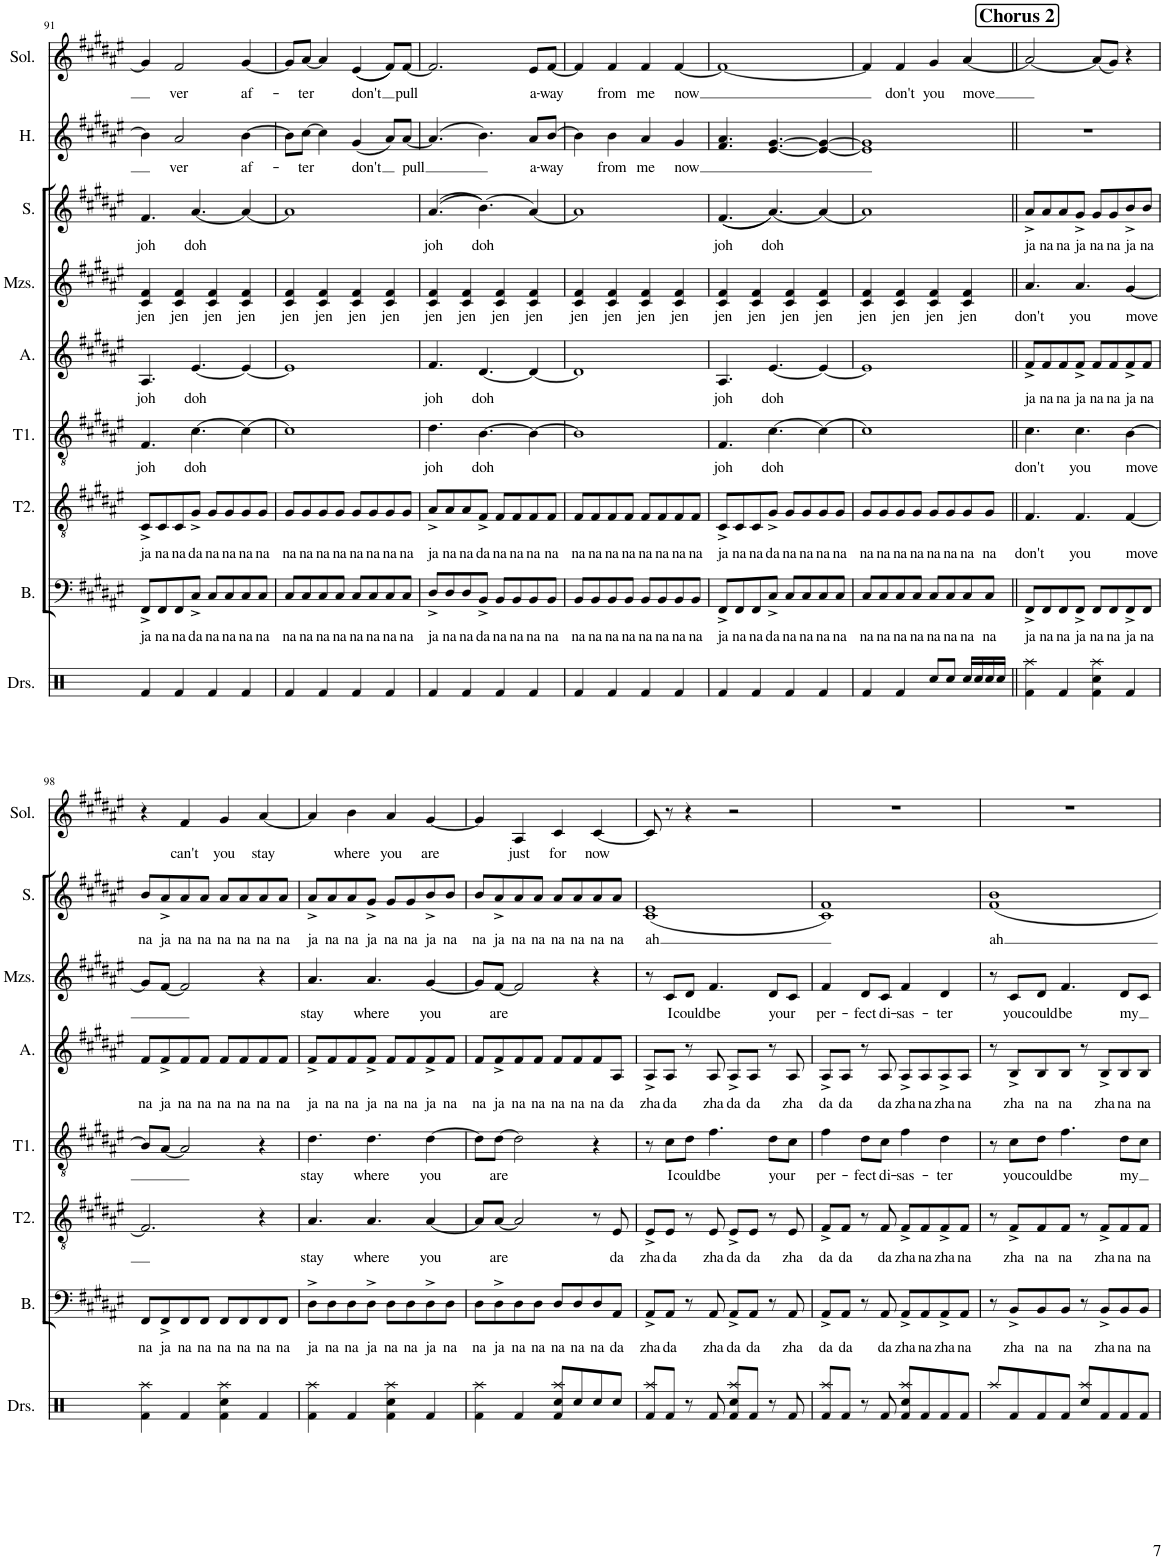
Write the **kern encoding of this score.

**kern	**text	**kern	**text	**kern	**text	**kern	**text	**kern	**text	**kern	**text	**kern	**text	**kern	**text
*part8	*part8	*part7	*part7	*part6	*part6	*part5	*part5	*part4	*part4	*part3	*part3	*part2	*part2	*part1	*part1
*staff8	*staff8	*staff7	*staff7	*staff6	*staff6	*staff5	*staff5	*staff4	*staff4	*staff3	*staff3	*staff2	*staff2	*staff1	*staff1
*I"Bass	*	*I"Tenor 2	*	*I"Tenor 1	*	*I"Alto	*	*I"Mezzo	*	*I"Soprano	*	*I"Harmony	*	*I"Solo	*
*I'B.	*	*I'T2.	*	*I'T1.	*	*I'A.	*	*	*	*I'S.	*	*I'H.	*	*I'Sol.	*
!!LO:PB:g=z
*clefF4	*	*clefGv2	*	*clefGv2	*	*clefG2	*	*clefG2	*	*clefG2	*	*clefG2	*	*clefG2	*
*k[f#c#g#d#a#e#]	*	*k[f#c#g#d#a#e#]	*	*k[f#c#g#d#a#e#]	*	*k[f#c#g#d#a#e#]	*	*k[f#c#g#d#a#e#]	*	*k[f#c#g#d#a#e#]	*	*k[f#c#g#d#a#e#]	*	*k[f#c#g#d#a#e#]	*
*M4/4	*	*M4/4	*	*M4/4	*	*M4/4	*	*M4/4	*	*M4/4	*	*M4/4	*	*M4/4	*
=91	=91	=91	=91	=91	=91	=91	=91	=91	=91	=91	=91	=91	=91	=91	=91
!	!LO:LY:b	!	!LO:LY:b	!	!LO:LY:b	!	!LO:LY:b	!	!LO:LY:b	!	!LO:LY:b	!	!	!	!
8FF#^/L	ja	8C#^/L	ja	4.F#/	joh	4.A#/	joh	4c#/ 4f#/	jen	4.f#/	joh	4b\]	.	4g#/]	.
!	!LO:LY:b	!	!LO:LY:b	!	!	!	!	!	!	!	!	!	!	!	!
8FF#/	na	8C#/	na	.	.	.	.	.	.	.	.	.	.	.	.
!	!LO:LY:b	!	!LO:LY:b	!	!	!	!	!	!LO:LY:b	!	!	!	!LO:LY:b	!	!LO:LY:b
8FF#/	na	8C#/	na	.	.	.	.	4c#/ 4f#/	jen	.	.	2a#/	ver	2f#/	ver
!	!LO:LY:b	!	!LO:LY:b	!	!LO:LY:b	!	!LO:LY:b	!	!	!	!LO:LY:b	!	!	!	!
8C#^/J	da	8G#^/J	da	[4.c#\	doh	[4.e#/	doh	.	.	[4.a#/	doh	.	.	.	.
!	!LO:LY:b	!	!LO:LY:b	!	!	!	!	!	!LO:LY:b	!	!	!	!	!	!
8C#/L	na	8G#/L	na	.	.	.	.	4c#/ 4f#/	jen	.	.	.	.	.	.
!	!LO:LY:b	!	!LO:LY:b	!	!	!	!	!	!	!	!	!	!	!	!
8C#/	na	8G#/	na	.	.	.	.	.	.	.	.	.	.	.	.
!	!LO:LY:b	!	!LO:LY:b	!	!	!	!	!	!LO:LY:b	!	!	!	!LO:LY:b	!	!LO:LY:b
8C#/	na	8G#/	na	4c#\_	.	4e#/_	.	4c#/ 4f#/	jen	4a#/_	.	[4b\	af-	[4g#/	af-
!	!LO:LY:b	!	!LO:LY:b	!	!	!	!	!	!	!	!	!	!	!	!
8C#/J	na	8G#/J	na	.	.	.	.	.	.	.	.	.	.	.	.
=92	=92	=92	=92	=92	=92	=92	=92	=92	=92	=92	=92	=92	=92	=92	=92
!	!LO:LY:b	!	!LO:LY:b	!	!	!	!	!	!LO:LY:b	!	!	!	!	!	!
8C#/L	na	8G#/L	na	1c#]	.	1e#]	.	4c#/ 4f#/	jen	1a#]	.	8b\L]	.	8g#/L]	.
!	!LO:LY:b	!	!LO:LY:b	!	!	!	!	!	!	!	!	!	!LO:LY:b	!	!LO:LY:b
8C#/	na	8G#/	na	.	.	.	.	.	.	.	.	[8cc#\J	-ter	[8a#/J	-ter
!	!LO:LY:b	!	!LO:LY:b	!	!	!	!	!	!LO:LY:b	!	!	!	!	!	!
8C#/	na	8G#/	na	.	.	.	.	4c#/ 4f#/	jen	.	.	4cc#\]	.	4a#/]	.
!	!LO:LY:b	!	!LO:LY:b	!	!	!	!	!	!	!	!	!	!	!	!
8C#/J	na	8G#/J	na	.	.	.	.	.	.	.	.	.	.	.	.
!	!LO:LY:b	!	!LO:LY:b	!	!	!	!	!	!LO:LY:b	!	!	!	!LO:LY:b	!	!LO:LY:b
8C#/L	na	8G#/L	na	.	.	.	.	4c#/ 4f#/	jen	.	.	(4g#/	don't	((4e#/	don't
!	!LO:LY:b	!	!LO:LY:b	!	!	!	!	!	!	!	!	!	!	!	!
8C#/	na	8G#/	na	.	.	.	.	.	.	.	.	.	.	.	.
!	!LO:LY:b	!	!LO:LY:b	!	!	!	!	!	!LO:LY:b	!	!	!	!	!	!
8C#/	na	8G#/	na	.	.	.	.	4c#/ 4f#/	jen	.	.	8a#/L)	.	8f#/L))	.
!	!LO:LY:b	!	!LO:LY:b	!	!	!	!	!	!	!	!	!	!LO:LY:b	!	!LO:LY:b
8C#/J	na	8G#/J	na	.	.	.	.	.	.	.	.	[8a#/J	pull	[8f#/J	pull
=93	=93	=93	=93	=93	=93	=93	=93	=93	=93	=93	=93	=93	=93	=93	=93
!	!LO:LY:b	!	!LO:LY:b	!	!LO:LY:b	!	!LO:LY:b	!	!LO:LY:b	!	!LO:LY:b	!	!	!	!
8D#^/L	ja	8A#^/L	ja	4.d#\	joh	4.f#/	joh	4c#/ 4f#/	jen	((4.a#/	joh	(4.a#/]	.	2.f#/]	.
!	!LO:LY:b	!	!LO:LY:b	!	!	!	!	!	!	!	!	!	!	!	!
8D#/	na	8A#/	na	.	.	.	.	.	.	.	.	.	.	.	.
!	!LO:LY:b	!	!LO:LY:b	!	!	!	!	!	!LO:LY:b	!	!	!	!	!	!
8D#/	na	8A#/	na	.	.	.	.	4c#/ 4f#/	jen	.	.	.	.	.	.
!	!LO:LY:b	!	!LO:LY:b	!	!LO:LY:b	!	!LO:LY:b	!	!	!	!LO:LY:b	!	!	!	!
8BB^/J	da	8F#^/J	da	[4.B\	doh	[4.d#/	doh	.	.	(4.b\))	doh	4.b\)	.	.	.
!	!LO:LY:b	!	!LO:LY:b	!	!	!	!	!	!LO:LY:b	!	!	!	!	!	!
8BB/L	na	8F#/L	na	.	.	.	.	4c#/ 4f#/	jen	.	.	.	.	.	.
!	!LO:LY:b	!	!LO:LY:b	!	!	!	!	!	!	!	!	!	!	!	!
8BB/	na	8F#/	na	.	.	.	.	.	.	.	.	.	.	.	.
!	!LO:LY:b	!	!LO:LY:b	!	!	!	!	!	!LO:LY:b	!	!	!	!LO:LY:b	!	!LO:LY:b
8BB/	na	8F#/	na	4B\_	.	4d#/_	.	4c#/ 4f#/	jen	[4a#/)	.	8a#/L	a-	8e#/L	a-
!	!LO:LY:b	!	!LO:LY:b	!	!	!	!	!	!	!	!	!	!LO:LY:b	!	!LO:LY:b
8BB/J	na	8F#/J	na	.	.	.	.	.	.	.	.	[8b/J	-way	[8f#/J	-way
=94	=94	=94	=94	=94	=94	=94	=94	=94	=94	=94	=94	=94	=94	=94	=94
!	!LO:LY:b	!	!LO:LY:b	!	!	!	!	!	!LO:LY:b	!	!	!	!	!	!
8BB/L	na	8F#/L	na	1B]	.	1d#]	.	4c#/ 4f#/	jen	1a#]	.	4b\]	.	4f#/]	.
!	!LO:LY:b	!	!LO:LY:b	!	!	!	!	!	!	!	!	!	!	!	!
8BB/	na	8F#/	na	.	.	.	.	.	.	.	.	.	.	.	.
!	!LO:LY:b	!	!LO:LY:b	!	!	!	!	!	!LO:LY:b	!	!	!	!LO:LY:b	!	!LO:LY:b
8BB/	na	8F#/	na	.	.	.	.	4c#/ 4f#/	jen	.	.	4b\	from	4f#/	from
!	!LO:LY:b	!	!LO:LY:b	!	!	!	!	!	!	!	!	!	!	!	!
8BB/J	na	8F#/J	na	.	.	.	.	.	.	.	.	.	.	.	.
!	!LO:LY:b	!	!LO:LY:b	!	!	!	!	!	!LO:LY:b	!	!	!	!LO:LY:b	!	!LO:LY:b
8BB/L	na	8F#/L	na	.	.	.	.	4c#/ 4f#/	jen	.	.	4a#/	me	4f#/	me
!	!LO:LY:b	!	!LO:LY:b	!	!	!	!	!	!	!	!	!	!	!	!
8BB/	na	8F#/	na	.	.	.	.	.	.	.	.	.	.	.	.
!	!LO:LY:b	!	!LO:LY:b	!	!	!	!	!	!LO:LY:b	!	!	!	!LO:LY:b	!	!LO:LY:b
8BB/	na	8F#/	na	.	.	.	.	4c#/ 4f#/	jen	.	.	4g#/	now	[4f#/	now
!	!LO:LY:b	!	!LO:LY:b	!	!	!	!	!	!	!	!	!	!	!	!
8BB/J	na	8F#/J	na	.	.	.	.	.	.	.	.	.	.	.	.
=95	=95	=95	=95	=95	=95	=95	=95	=95	=95	=95	=95	=95	=95	=95	=95
!	!LO:LY:b	!	!LO:LY:b	!	!LO:LY:b	!	!LO:LY:b	!	!LO:LY:b	!	!LO:LY:b	!	!	!	!
8FF#^/L	ja	8C#^/L	ja	4.F#/	joh	4.A#/	joh	4c#/ 4f#/	jen	((4.f#/	joh	4.f#/ 4.a#/	.	1f#_	.
!	!LO:LY:b	!	!LO:LY:b	!	!	!	!	!	!	!	!	!	!	!	!
8FF#/	na	8C#/	na	.	.	.	.	.	.	.	.	.	.	.	.
!	!LO:LY:b	!	!LO:LY:b	!	!	!	!	!	!LO:LY:b	!	!	!	!	!	!
8FF#/	na	8C#/	na	.	.	.	.	4c#/ 4f#/	jen	.	.	.	.	.	.
!	!LO:LY:b	!	!LO:LY:b	!	!LO:LY:b	!	!LO:LY:b	!	!	!	!LO:LY:b	!	!	!	!
8C#^/J	da	8G#^/J	da	[4.c#\	doh	[4.e#/	doh	.	.	[4.a#/))	doh	[4.e#/ [4.g#/	.	.	.
!	!LO:LY:b	!	!LO:LY:b	!	!	!	!	!	!LO:LY:b	!	!	!	!	!	!
8C#/L	na	8G#/L	na	.	.	.	.	4c#/ 4f#/	jen	.	.	.	.	.	.
!	!LO:LY:b	!	!LO:LY:b	!	!	!	!	!	!	!	!	!	!	!	!
8C#/	na	8G#/	na	.	.	.	.	.	.	.	.	.	.	.	.
!	!LO:LY:b	!	!LO:LY:b	!	!	!	!	!	!LO:LY:b	!	!	!	!	!	!
8C#/	na	8G#/	na	4c#\_	.	4e#/_	.	4c#/ 4f#/	jen	4a#/_	.	4e#/_ 4g#/_	.	.	.
!	!LO:LY:b	!	!LO:LY:b	!	!	!	!	!	!	!	!	!	!	!	!
8C#/J	na	8G#/J	na	.	.	.	.	.	.	.	.	.	.	.	.
=96	=96	=96	=96	=96	=96	=96	=96	=96	=96	=96	=96	=96	=96	=96	=96
!	!LO:LY:b	!	!LO:LY:b	!	!	!	!	!	!LO:LY:b	!	!	!	!	!	!
8C#/L	na	8G#/L	na	1c#]	.	1e#]	.	4c#/ 4f#/	jen	1a#]	.	1e#] 1g#]	.	4f#/]	.
!	!LO:LY:b	!	!LO:LY:b	!	!	!	!	!	!	!	!	!	!	!	!
8C#/	na	8G#/	na	.	.	.	.	.	.	.	.	.	.	.	.
!	!LO:LY:b	!	!LO:LY:b	!	!	!	!	!	!LO:LY:b	!	!	!	!	!	!LO:LY:b
8C#/	na	8G#/	na	.	.	.	.	4c#/ 4f#/	jen	.	.	.	.	4f#/	don't
!	!LO:LY:b	!	!LO:LY:b	!	!	!	!	!	!	!	!	!	!	!	!
8C#/J	na	8G#/J	na	.	.	.	.	.	.	.	.	.	.	.	.
!	!LO:LY:b	!	!LO:LY:b	!	!	!	!	!	!LO:LY:b	!	!	!	!	!	!LO:LY:b
8C#/L	na	8G#/L	na	.	.	.	.	4c#/ 4f#/	jen	.	.	.	.	4g#/	you
!	!LO:LY:b	!	!LO:LY:b	!	!	!	!	!	!	!	!	!	!	!	!
8C#/	na	8G#/	na	.	.	.	.	.	.	.	.	.	.	.	.
!	!LO:LY:b	!	!LO:LY:b	!	!	!	!	!	!LO:LY:b	!	!	!	!	!	!LO:LY:b
8C#/	na	8G#/	na	.	.	.	.	4c#/ 4f#/	jen	.	.	.	.	[4a#/	move
!	!LO:LY:b	!	!LO:LY:b	!	!	!	!	!	!	!	!	!	!	!	!
8C#/J	na	8G#/J	na	.	.	.	.	.	.	.	.	.	.	.	.
!!LO:REH:place=s1:a:B:cj:fs=14:t=Chorus 2
=97||	=97||	=97||	=97||	=97||	=97||	=97||	=97||	=97||	=97||	=97||	=97||	=97||	=97||	=97||	=97||
!	!LO:LY:b	!	!LO:LY:b	!	!LO:LY:b	!	!LO:LY:b	!	!LO:LY:b	!	!LO:LY:b	!	!	!	!
8FF#^/L	ja	4.F#/	don't	4.c#\	don't	8f#^/L	ja	4.a#/	don't	8a#^/L	ja	1r	.	2a#/_	.
!	!LO:LY:b	!	!	!	!	!	!LO:LY:b	!	!	!	!LO:LY:b	!	!	!	!
8FF#/	na	.	.	.	.	8f#/	na	.	.	8a#/	na	.	.	.	.
!	!LO:LY:b	!	!	!	!	!	!LO:LY:b	!	!	!	!LO:LY:b	!	!	!	!
8FF#/	na	.	.	.	.	8f#/	na	.	.	8a#/	na	.	.	.	.
!	!LO:LY:b	!	!LO:LY:b	!	!LO:LY:b	!	!LO:LY:b	!	!LO:LY:b	!	!LO:LY:b	!	!	!	!
8FF#^/J	ja	4.F#/	you	4.c#\	you	8f#^/J	ja	4.a#/	you	8g#^/J	ja	.	.	.	.
!	!LO:LY:b	!	!	!	!	!	!LO:LY:b	!	!	!	!LO:LY:b	!	!	!	!
8FF#/L	na	.	.	.	.	8f#/L	na	.	.	8g#/L	na	.	.	(8a#/L]	.
!	!LO:LY:b	!	!	!	!	!	!LO:LY:b	!	!	!	!LO:LY:b	!	!	!	!
8FF#/	na	.	.	.	.	8f#/	na	.	.	8g#/	na	.	.	8g#/J)	.
!	!LO:LY:b	!	!LO:LY:b	!	!LO:LY:b	!	!LO:LY:b	!	!LO:LY:b	!	!LO:LY:b	!	!	!	!
8FF#^/	ja	[4F#/	move	[4B\	move	8f#^/	ja	[4g#/	move	8b^/	ja	.	.	4r	.
!	!LO:LY:b	!	!	!	!	!	!LO:LY:b	!	!	!	!LO:LY:b	!	!	!	!
8FF#/J	na	.	.	.	.	8f#/J	na	.	.	8b/J	na	.	.	.	.
!!LO:LB:g=z
=98	=98	=98	=98	=98	=98	=98	=98	=98	=98	=98	=98	=98	=98	=98	=98
!	!LO:LY:b	!	!	!	!	!	!LO:LY:b	!	!	!	!LO:LY:b	!	!	!	!
8FF#/L	na	2.F#/]	.	8B/L]	.	8f#/L	na	8g#/L]	.	8b/L	na	1r	.	4r	.
!	!LO:LY:b	!	!	!	!	!	!LO:LY:b	!	!	!	!LO:LY:b	!	!	!	!
8FF#^/	ja	.	.	[8A#/J	.	8f#^/	ja	[8f#/J	.	8a#^/	ja	.	.	.	.
!	!LO:LY:b	!	!	!	!	!	!LO:LY:b	!	!	!	!LO:LY:b	!	!	!	!LO:LY:b
8FF#/	na	.	.	2A#/]	.	8f#/	na	2f#/]	.	8a#/	na	.	.	4f#/	can't
!	!LO:LY:b	!	!	!	!	!	!LO:LY:b	!	!	!	!LO:LY:b	!	!	!	!
8FF#/J	na	.	.	.	.	8f#/J	na	.	.	8a#/J	na	.	.	.	.
!	!LO:LY:b	!	!	!	!	!	!LO:LY:b	!	!	!	!LO:LY:b	!	!	!	!LO:LY:b
8FF#/L	na	.	.	.	.	8f#/L	na	.	.	8a#/L	na	.	.	4g#/	you
!	!LO:LY:b	!	!	!	!	!	!LO:LY:b	!	!	!	!LO:LY:b	!	!	!	!
8FF#/	na	.	.	.	.	8f#/	na	.	.	8a#/	na	.	.	.	.
!	!LO:LY:b	!	!	!	!	!	!LO:LY:b	!	!	!	!LO:LY:b	!	!	!	!LO:LY:b
8FF#/	na	4r	.	4r	.	8f#/	na	4r	.	8a#/	na	.	.	[4a#/	stay
!	!LO:LY:b	!	!	!	!	!	!LO:LY:b	!	!	!	!LO:LY:b	!	!	!	!
8FF#/J	na	.	.	.	.	8f#/J	na	.	.	8a#/J	na	.	.	.	.
=99	=99	=99	=99	=99	=99	=99	=99	=99	=99	=99	=99	=99	=99	=99	=99
!	!LO:LY:b	!	!LO:LY:b	!	!LO:LY:b	!	!LO:LY:b	!	!LO:LY:b	!	!LO:LY:b	!	!	!	!
8D#^\L	ja	4.A#/	stay	4.d#\	stay	8f#^/L	ja	4.a#/	stay	8a#^/L	ja	1r	.	4a#/]	.
!	!LO:LY:b	!	!	!	!	!	!LO:LY:b	!	!	!	!LO:LY:b	!	!	!	!
8D#\	na	.	.	.	.	8f#/	na	.	.	8a#/	na	.	.	.	.
!	!LO:LY:b	!	!	!	!	!	!LO:LY:b	!	!	!	!LO:LY:b	!	!	!	!LO:LY:b
8D#\	na	.	.	.	.	8f#/	na	.	.	8a#/	na	.	.	4b\	where
!	!LO:LY:b	!	!LO:LY:b	!	!LO:LY:b	!	!LO:LY:b	!	!LO:LY:b	!	!LO:LY:b	!	!	!	!
8D#^\J	ja	4.A#/	where	4.d#\	where	8f#^/J	ja	4.a#/	where	8g#^/J	ja	.	.	.	.
!	!LO:LY:b	!	!	!	!	!	!LO:LY:b	!	!	!	!LO:LY:b	!	!	!	!LO:LY:b
8D#\L	na	.	.	.	.	8f#/L	na	.	.	8g#/L	na	.	.	4a#/	you
!	!LO:LY:b	!	!	!	!	!	!LO:LY:b	!	!	!	!LO:LY:b	!	!	!	!
8D#\	na	.	.	.	.	8f#/	na	.	.	8g#/	na	.	.	.	.
!	!LO:LY:b	!	!LO:LY:b	!	!LO:LY:b	!	!LO:LY:b	!	!LO:LY:b	!	!LO:LY:b	!	!	!	!LO:LY:b
8D#^\	ja	[4A#/	you	[4d#\	you	8f#^/	ja	[4g#/	you	8b^/	ja	.	.	[4g#/	are
!	!LO:LY:b	!	!	!	!	!	!LO:LY:b	!	!	!	!LO:LY:b	!	!	!	!
8D#\J	na	.	.	.	.	8f#/J	na	.	.	8b/J	na	.	.	.	.
=100	=100	=100	=100	=100	=100	=100	=100	=100	=100	=100	=100	=100	=100	=100	=100
!	!LO:LY:b	!	!	!	!	!	!LO:LY:b	!	!	!	!LO:LY:b	!	!	!	!
8D#\L	na	8A#/L]	.	8d#\L]	.	8f#/L	na	8g#/L]	.	8b/L	na	1r	.	4g#/]	.
!	!LO:LY:b	!	!LO:LY:b	!	!LO:LY:b	!	!LO:LY:b	!	!LO:LY:b	!	!LO:LY:b	!	!	!	!
8D#^\	ja	[8A#/J	-are	[8d#\J	-are	8f#^/	ja	[8f#/J	are	8a#^/	ja	.	.	.	.
!	!LO:LY:b	!	!	!	!	!	!LO:LY:b	!	!	!	!LO:LY:b	!	!	!	!LO:LY:b
8D#\	na	2A#/]	.	2d#\]	.	8f#/	na	2f#/]	.	8a#/	na	.	.	4A#/	just
!	!LO:LY:b	!	!	!	!	!	!LO:LY:b	!	!	!	!LO:LY:b	!	!	!	!
8D#\J	na	.	.	.	.	8f#/J	na	.	.	8a#/J	na	.	.	.	.
!	!LO:LY:b	!	!	!	!	!	!LO:LY:b	!	!	!	!LO:LY:b	!	!	!	!LO:LY:b
8D#/L	na	.	.	.	.	8f#/L	na	.	.	8a#/L	na	.	.	4c#/	for
!	!LO:LY:b	!	!	!	!	!	!LO:LY:b	!	!	!	!LO:LY:b	!	!	!	!
8D#/	na	.	.	.	.	8f#/	na	.	.	8a#/	na	.	.	.	.
!	!LO:LY:b	!	!	!	!	!	!LO:LY:b	!	!	!	!LO:LY:b	!	!	!	!LO:LY:b
8D#/	na	8r	.	4r	.	8f#/	na	4r	.	8a#/	na	.	.	[4c#/	now
!	!LO:LY:b	!	!LO:LY:b	!	!	!	!LO:LY:b	!	!	!	!LO:LY:b	!	!	!	!
8AA#/J	da	8E#/	da	.	.	8A#/J	da	.	.	8a#/J	na	.	.	.	.
=101	=101	=101	=101	=101	=101	=101	=101	=101	=101	=101	=101	=101	=101	=101	=101
!	!LO:LY:b	!	!LO:LY:b	!	!	!	!LO:LY:b	!	!	!	!LO:LY:b	!	!	!	!
8AA#^/L	zha	8E#^/L	zha	8r	.	8A#^/L	zha	8r	.	(1c# 1e#	ah	1r	.	8c#/]	.
!	!LO:LY:b	!	!LO:LY:b	!	!LO:LY:b	!	!LO:LY:b	!	!LO:LY:b	!	!	!	!	!	!
8AA#/J	da	8E#/J	da	8c#\L	I	8A#/J	da	8c#/L	I	.	.	.	.	8r	.
!	!	!	!	!	!LO:LY:b	!	!	!	!LO:LY:b	!	!	!	!	!	!
8r	.	8r	.	8d#\J	could	8r	.	8d#/J	could	.	.	.	.	4r	.
!	!LO:LY:b	!	!LO:LY:b	!	!LO:LY:b	!	!LO:LY:b	!	!LO:LY:b	!	!	!	!	!	!
8AA#/	zha	8E#/	zha	4.f#\	be	8A#/	zha	4.f#/	be	.	.	.	.	.	.
!	!LO:LY:b	!	!LO:LY:b	!	!	!	!LO:LY:b	!	!	!	!	!	!	!	!
8AA#^/L	da	8E#^/L	da	.	.	8A#^/L	da	.	.	.	.	.	.	2r	.
!	!LO:LY:b	!	!LO:LY:b	!	!	!	!LO:LY:b	!	!	!	!	!	!	!	!
8AA#/J	da	8E#/J	da	.	.	8A#/J	da	.	.	.	.	.	.	.	.
!	!	!	!	!	!LO:LY:b	!	!	!	!LO:LY:b	!	!	!	!	!	!
8r	.	8r	.	8d#\L	your	8r	.	8d#/L	your	.	.	.	.	.	.
!	!LO:LY:b	!	!LO:LY:b	!	!	!	!LO:LY:b	!	!	!	!	!	!	!	!
8AA#/	zha	8E#/	zha	8c#\J	.	8A#/	zha	8c#/J	.	.	.	.	.	.	.
=102	=102	=102	=102	=102	=102	=102	=102	=102	=102	=102	=102	=102	=102	=102	=102
!	!LO:LY:b	!	!LO:LY:b	!	!LO:LY:b	!	!LO:LY:b	!	!LO:LY:b	!	!	!	!	!	!
8AA#^/L	da	8F#^/L	da	4f#\	per-	8A#^/L	da	4f#/	per-	1c# 1f#)	.	1r	.	1r	.
!	!LO:LY:b	!	!LO:LY:b	!	!	!	!LO:LY:b	!	!	!	!	!	!	!	!
8AA#/J	da	8F#/J	da	.	.	8A#/J	da	.	.	.	.	.	.	.	.
!	!	!	!	!	!LO:LY:b	!	!	!	!LO:LY:b	!	!	!	!	!	!
8r	.	8r	.	8d#\L	-fect	8r	.	8d#/L	-fect	.	.	.	.	.	.
!	!LO:LY:b	!	!LO:LY:b	!	!LO:LY:b	!	!LO:LY:b	!	!LO:LY:b	!	!	!	!	!	!
8AA#/	da	8F#/	da	8c#\J	di-	8A#/	da	8c#/J	di-	.	.	.	.	.	.
!	!LO:LY:b	!	!LO:LY:b	!	!LO:LY:b	!	!LO:LY:b	!	!LO:LY:b	!	!	!	!	!	!
8AA#^/L	zha	8F#^/L	zha	4f#\	-sas-	8A#^/L	zha	4f#/	-sas-	.	.	.	.	.	.
!	!LO:LY:b	!	!LO:LY:b	!	!	!	!LO:LY:b	!	!	!	!	!	!	!	!
8AA#/	na	8F#/	na	.	.	8A#/	na	.	.	.	.	.	.	.	.
!	!LO:LY:b	!	!LO:LY:b	!	!LO:LY:b	!	!LO:LY:b	!	!LO:LY:b	!	!	!	!	!	!
8AA#^/	zha	8F#^/	zha	4d#\	-ter	8A#^/	zha	4d#/	-ter	.	.	.	.	.	.
!	!LO:LY:b	!	!LO:LY:b	!	!	!	!LO:LY:b	!	!	!	!	!	!	!	!
8AA#/J	na	8F#/J	na	.	.	8A#/J	na	.	.	.	.	.	.	.	.
=103	=103	=103	=103	=103	=103	=103	=103	=103	=103	=103	=103	=103	=103	=103	=103
!	!	!	!	!	!	!	!	!	!	!	!LO:LY:b	!	!	!	!
8r	.	8r	.	8r	.	8r	.	8r	.	1f# 1b	ah	1r	.	1r	.
!	!LO:LY:b	!	!LO:LY:b	!	!LO:LY:b	!	!LO:LY:b	!	!LO:LY:b	!	!	!	!	!	!
8BB^/L	zha	8F#^/L	zha	8c#\L	you	8B^/L	zha	8c#/L	you	.	.	.	.	.	.
!	!LO:LY:b	!	!LO:LY:b	!	!LO:LY:b	!	!LO:LY:b	!	!LO:LY:b	!	!	!	!	!	!
8BB/	na	8F#/	na	8d#\J	could	8B/	na	8d#/J	could	.	.	.	.	.	.
!	!LO:LY:b	!	!LO:LY:b	!	!LO:LY:b	!	!LO:LY:b	!	!LO:LY:b	!	!	!	!	!	!
8BB/J	na	8F#/J	na	4.f#\	be	8B/J	na	4.f#/	be	.	.	.	.	.	.
8r	.	8r	.	.	.	8r	.	.	.	.	.	.	.	.	.
!	!LO:LY:b	!	!LO:LY:b	!	!	!	!LO:LY:b	!	!	!	!	!	!	!	!
8BB^/L	zha	8F#^/L	zha	.	.	8B^/L	zha	.	.	.	.	.	.	.	.
!	!LO:LY:b	!	!LO:LY:b	!	!LO:LY:b	!	!LO:LY:b	!	!LO:LY:b	!	!	!	!	!	!
8BB/	na	8F#/	na	8d#\L	my	8B/	na	8d#/L	my	.	.	.	.	.	.
!	!LO:LY:b	!	!LO:LY:b	!	!	!	!LO:LY:b	!	!	!	!	!	!	!	!
8BB/J	na	8F#/J	na	8c#\J	.	8B/J	na	8c#/J	.	.	.	.	.	.	.
=	=	=	=	=	=	=	=	=	=	=	=	=	=	=	=
*-	*-	*-	*-	*-	*-	*-	*-	*-	*-	*-	*-	*-	*-	*-	*-
